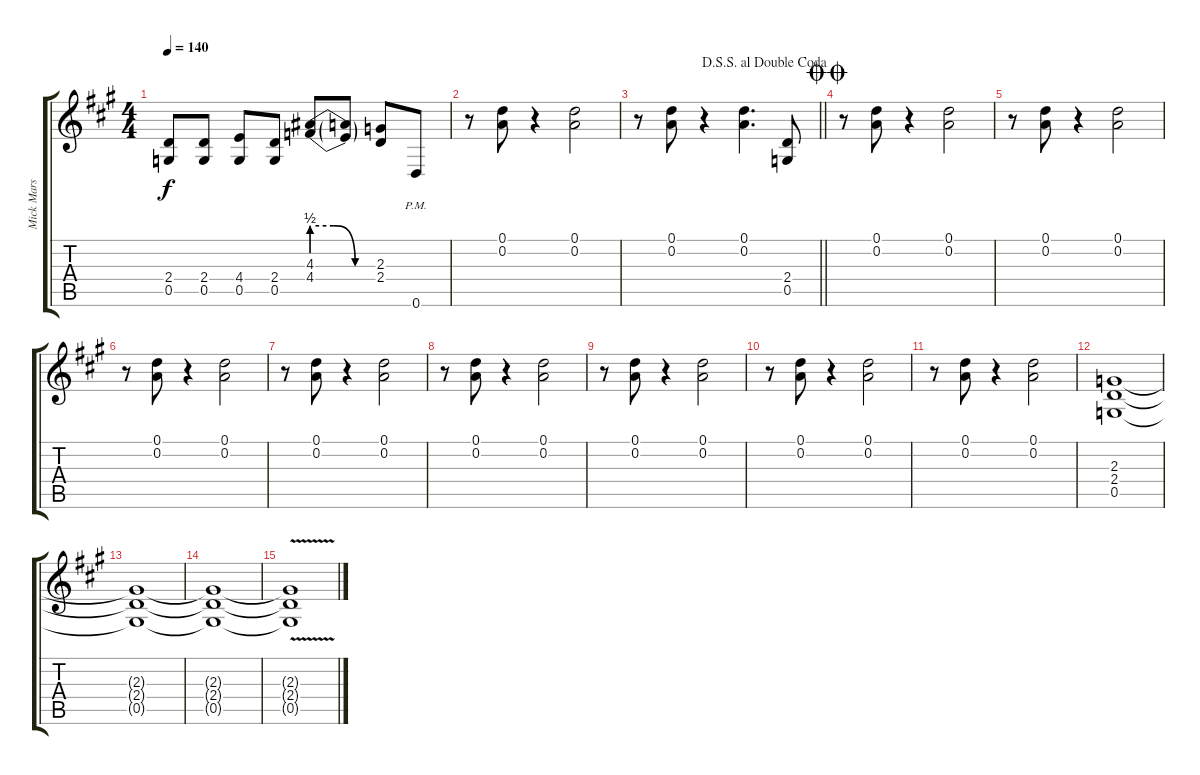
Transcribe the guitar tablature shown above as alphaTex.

\track ("Mick Mars" "Mick Mars") {instrument distortionguitar}
\staff {score tabs}
\tuning (D4 A3 F3 C3 G2 D2) {hide}
\ts (4 4)
\tempo 140
\clef g2
\ks a
(2.4{t} 0.5{t}).8{dy f} (2.4 0.5).8 (4.4 0.5).8 (2.4 0.5).8 (4.3{be (custom 0 2 20 2 40 0 60 0)} 4.4{be (custom 0 2 20 2 40 0 60 0)}).8 (4.3{t} 4.4{t}).8 (2.3 2.4).8 0.6{pm}.8 |
r.8 (0.1 0.2).8 r.4 (0.1 0.2).2 |
\jump dalsegnosegnoaldoublecoda
\barLineRight lightlight
r.8 (0.1 0.2).8 r.4 (0.1 0.2).4{d} (2.4 0.5).8 |
\jump doublecoda
r.8 (0.1 0.2).8 r.4 (0.1 0.2).2 |
r.8 (0.1 0.2).8 r.4 (0.1 0.2).2 |
r.8 (0.1 0.2).8 r.4 (0.1 0.2).2 |
r.8 (0.1 0.2).8 r.4 (0.1 0.2).2 |
r.8 (0.1 0.2).8 r.4 (0.1 0.2).2 |
r.8 (0.1 0.2).8 r.4 (0.1 0.2).2 |
r.8 (0.1 0.2).8 r.4 (0.1 0.2).2 |
r.8 (0.1 0.2).8 r.4 (0.1 0.2).2 |
(2.3 2.4 0.5).1 |
(2.3{t} 2.4{t} 0.5{t}).1 |
(2.3{t} 2.4{t} 0.5{t}).1 |
(2.3{v t} 2.4{v t} 0.5{v t}).1
